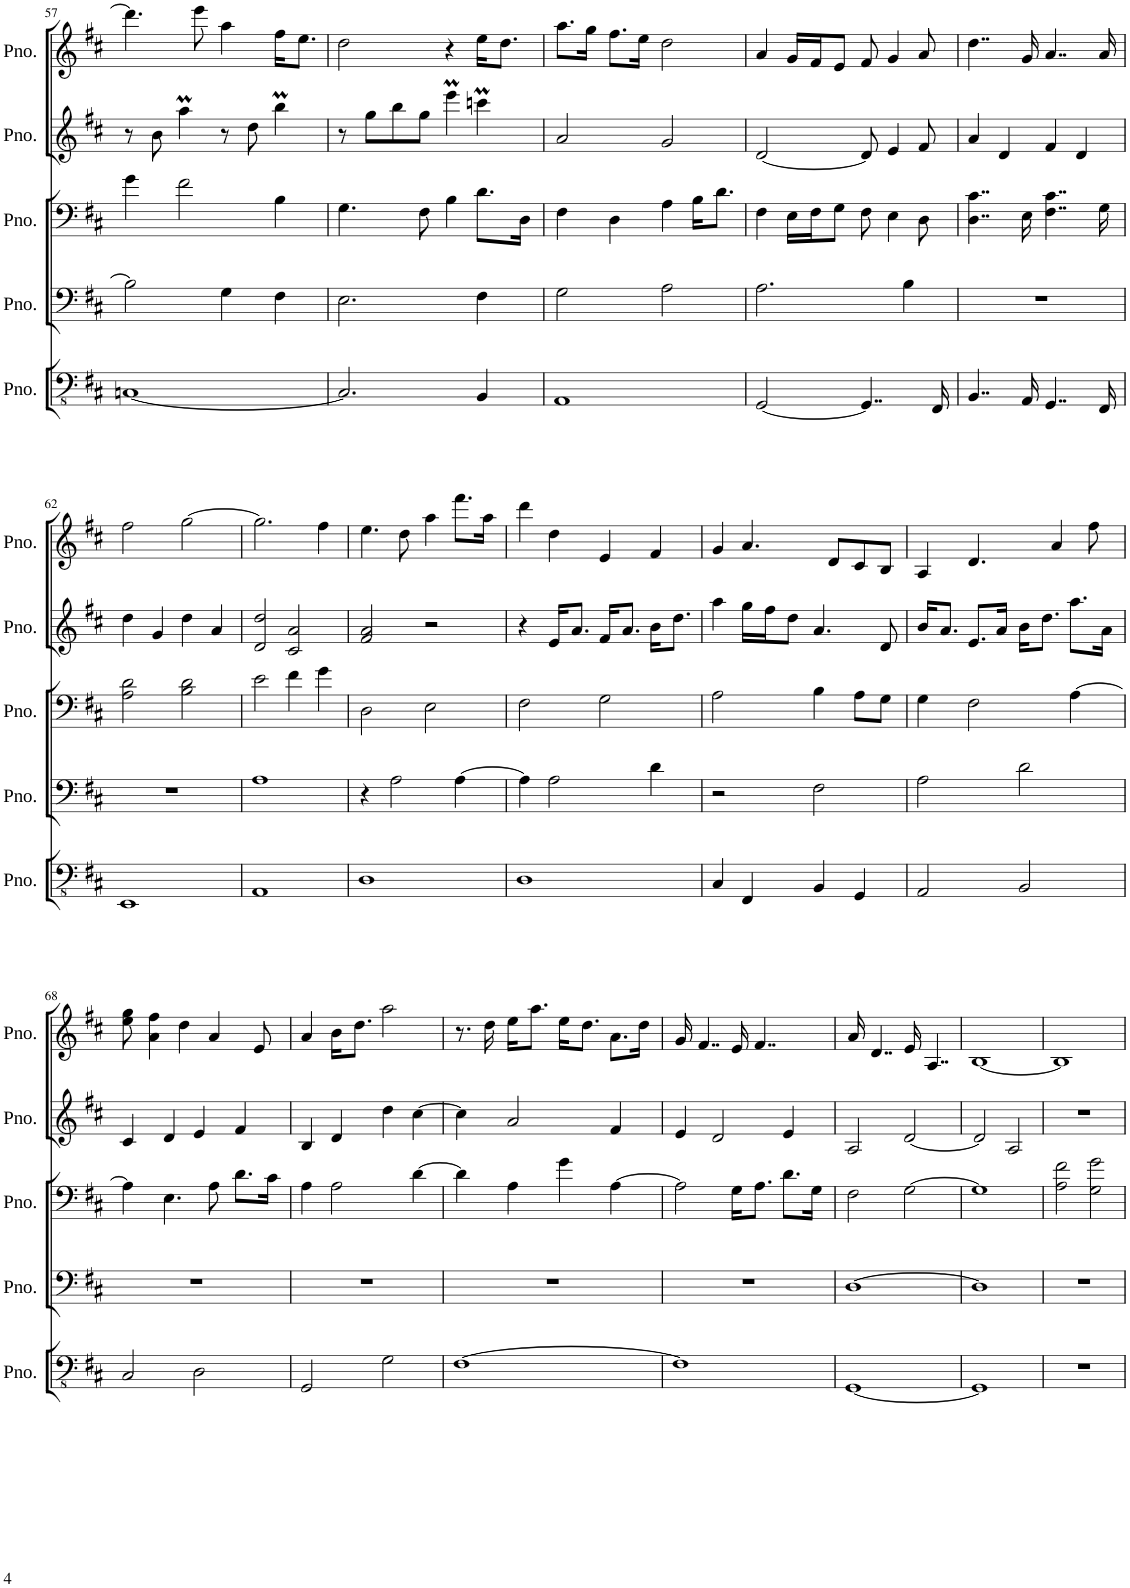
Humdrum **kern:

**kern	**kern	**kern	**kern	**kern
*part5	*part4	*part3	*part2	*part1
*staff5	*staff4	*staff3	*staff2	*staff1
*I"Piano	*I"Piano	*I"Piano	*I"Piano	*I"Piano
*I'Pno.	*I'Pno.	*I'Pno.	*I'Pno.	*I'Pno.
!!LO:PB:g=z
*clefFv4	*clefF4	*clefF4	*clefG2	*clefG2
*k[f#c#]	*k[f#c#]	*k[f#c#]	*k[f#c#]	*k[f#c#]
*M4/4	*M4/4	*M4/4	*M4/4	*M4/4
=57	=57	=57	=57	=57
[1CCn	2B\]	4g\	8r	4.ddd\]
.	.	.	8b\	.
.	.	2f#\	4aaM\	.
.	.	.	.	8eee\
.	4G\	.	8r	4aa\
.	.	.	8dd\	.
.	4F#\	4B\	4bbM\	16ff#\KL
.	.	.	.	8.ee\J
=58	=58	=58	=58	=58
2.CC/]	2.E\	4.G\	8r	2dd\
.	.	.	8gg\L	.
.	.	.	8bb\	.
.	.	8F#\	8gg\J	.
.	.	4B\	4eeeM\	4r
4BBB/	4F#\	8.d\L	4cccnM\	16ee\KL
.	.	.	.	8.dd\J
.	.	16D\Jk	.	.
=59	=59	=59	=59	=59
1AAA	2G\	4F#\	2a/	8.aa\L
.	.	.	.	16gg\Jk
.	.	4D\	.	8.ff#\L
.	.	.	.	16ee\Jk
.	2A\	4A\	2g/	2dd\
.	.	16B\KL	.	.
.	.	8.d\J	.	.
=60	=60	=60	=60	=60
[2GGG/	2.A\	4F#\	[2d/	4a/
.	.	16E\LL	.	16g/LL
.	.	16F#\J	.	16f#/J
.	.	8G\J	.	8e/J
4..GGG/]	.	8F#\	8d/]	8f#/
.	.	4E\	4e/	4g/
.	4B\	.	.	.
.	.	8D\	8f#/	8a/
16FFF#/	.	.	.	.
=61	=61	=61	=61	=61
4..BBB/	1r	4..D\ 4..c#\	4a/	4..dd\
.	.	.	4d/	.
16AAA/	.	16E\	.	16g/
4..GGG/	.	4..F#\ 4..c#\	4f#/	4..a/
.	.	.	4d/	.
16FFF#/	.	16G\	.	16a/
!!LO:LB:g=z
=62	=62	=62	=62	=62
1EEE	1r	2A\ 2d\	4dd\	2ff#\
.	.	.	4g/	.
.	.	2B\ 2d\	4dd\	[2gg\
.	.	.	4a/	.
=63	=63	=63	=63	=63
1AAA	1A	2e\	2d/ 2dd/	2.gg\]
.	.	4f#\	2c#/ 2a/	.
.	.	4g\	.	4ff#\
=64	=64	=64	=64	=64
1DD	4r	2D\	2f#/ 2a/	4.ee\
.	2A\	.	.	.
.	.	.	.	8dd\
.	.	2E\	2r	4aa\
.	[4A\	.	.	8.fff#\L
.	.	.	.	16aa\Jk
=65	=65	=65	=65	=65
1DD	4A\]	2F#\	4r	4ddd\
.	2A\	.	16e/KL	4dd\
.	.	.	8.a/J	.
.	.	2G\	16f#/KL	4e/
.	.	.	8.a/J	.
.	4d\	.	16b\KL	4f#/
.	.	.	8.dd\J	.
=66	=66	=66	=66	=66
4CC#/	2r	2A\	4aa\	4g/
4FFF#/	.	.	16gg\LL	4.a/
.	.	.	16ff#\J	.
.	.	.	8dd\J	.
4BBB/	2F#\	4B\	4.a/	.
.	.	.	.	8d/L
4GGG/	.	8A\L	.	8c#/
.	.	8G\J	8d/	8B/J
=67	=67	=67	=67	=67
2AAA/	2A\	4G\	16b/KL	4A/
.	.	.	8.a/J	.
.	.	2F#\	8.e/L	4.d/
.	.	.	16a/Jk	.
2BBB/	2d\	.	16b\KL	.
.	.	.	8.dd\J	.
.	.	.	.	4a/
.	.	[4A\	8.aa\L	.
.	.	.	.	8ff#\
.	.	.	16a\Jk	.
!!LO:LB:g=z
=68	=68	=68	=68	=68
2CC#/	1r	4A\]	4c#/	8ee\ 8gg\
.	.	.	.	4a\ 4ff#\
.	.	4.E\	4d/	.
.	.	.	.	4dd\
2DD\	.	.	4e/	.
.	.	8A\	.	4a/
.	.	8.d\L	4f#/	.
.	.	.	.	8e/
.	.	16c#\Jk	.	.
=69	=69	=69	=69	=69
2GGG/	1r	4A\	4B/	4a/
.	.	2A\	4d/	16b\KL
.	.	.	.	8.dd\J
2GG\	.	.	4dd\	2aa\
.	.	[4d\	[4cc#\	.
=70	=70	=70	=70	=70
[1FF#	1r	4d\]	4cc#\]	8.r
.	.	.	.	16dd\
.	.	4A\	2a/	16ee\KL
.	.	.	.	8.aa\J
.	.	4g\	.	16ee\KL
.	.	.	.	8.dd\J
.	.	[4A\	4f#/	8.a\L
.	.	.	.	16dd\Jk
=71	=71	=71	=71	=71
1FF#]	1r	2A\]	4e/	16g/
.	.	.	.	4..f#/
.	.	.	2d/	.
.	.	16G\KL	.	16e/
.	.	8.A\J	.	4..f#/
.	.	8.d\L	4e/	.
.	.	16G\Jk	.	.
=72	=72	=72	=72	=72
[1GGG	[1D	2F#\	2A/	16a/
.	.	.	.	4..d/
.	.	[2G\	[2d/	16e/
.	.	.	.	4..A/
=73	=73	=73	=73	=73
1GGG]	1D]	1G]	2d/]	[1B
.	.	.	2A/	.
=74	=74	=74	=74	=74
1r	1r	2A\ 2f#\	1r	1B]
.	.	2G\ 2g\	.	.
=	=	=	=	=
*-	*-	*-	*-	*-
